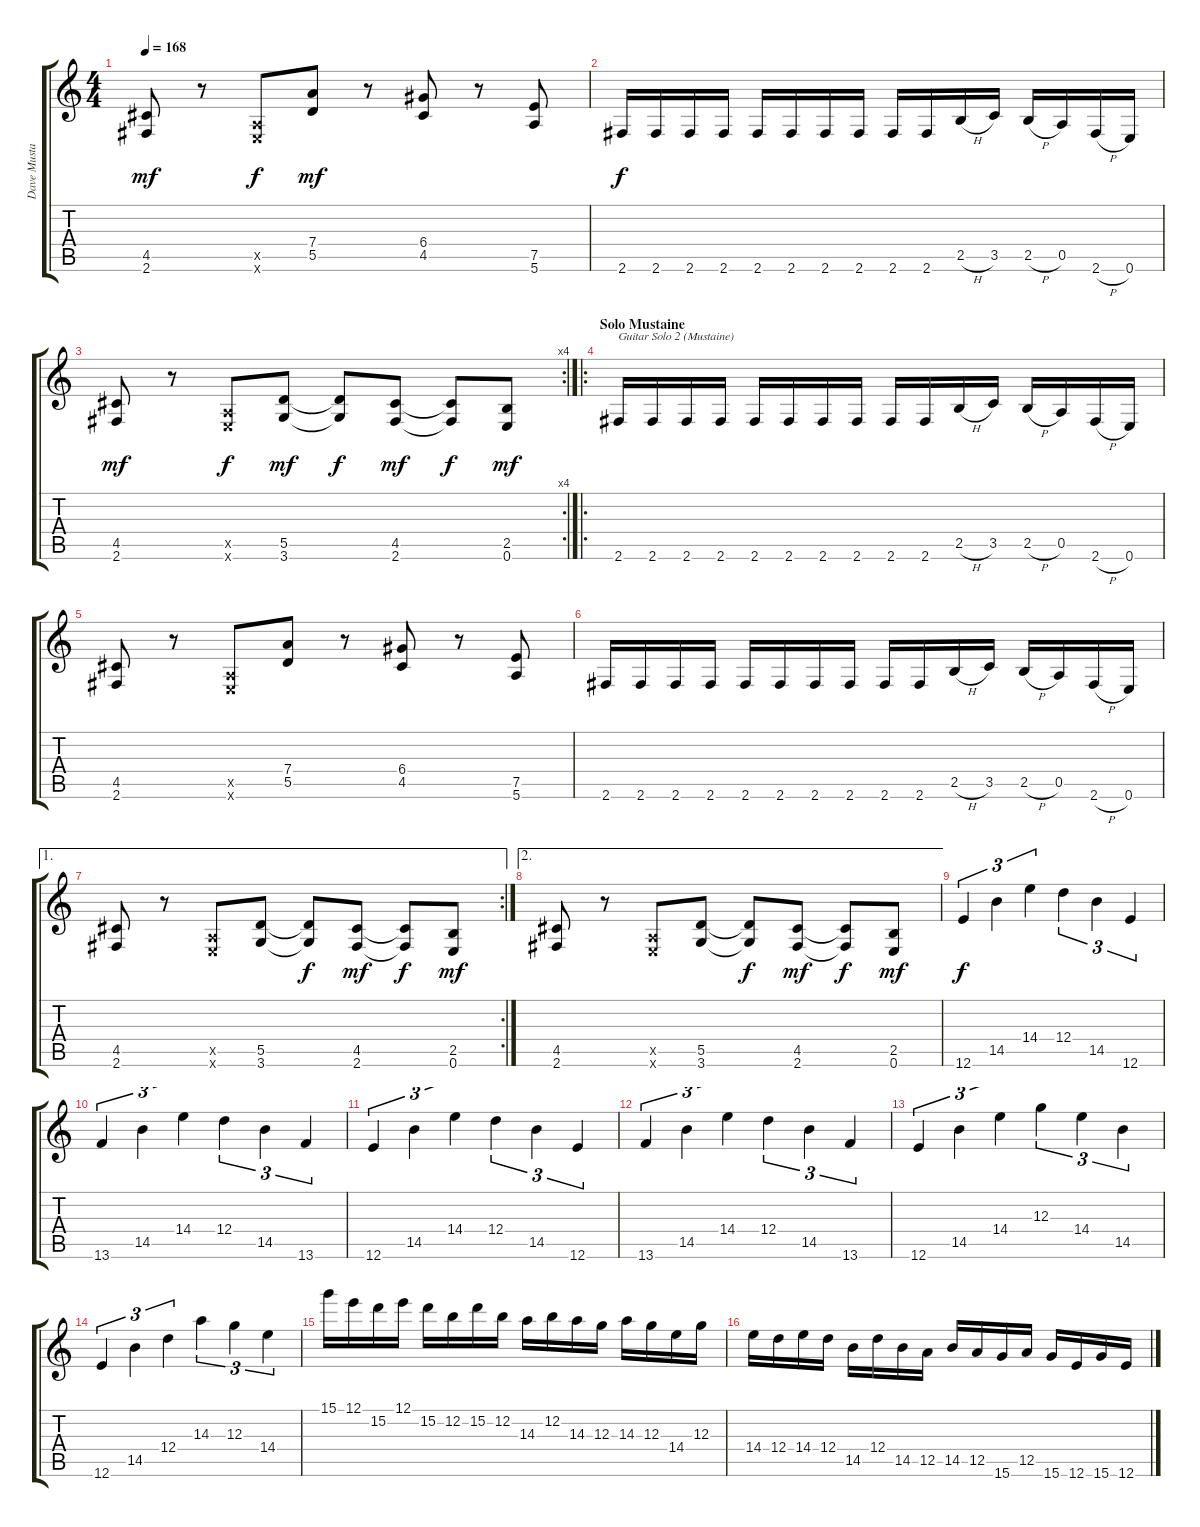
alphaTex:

\track ("Dave Mustaine" "Dave Musta") {instrument distortionguitar}
\staff {score tabs}
\tuning (E4 B3 G3 D3 A2 E2) {hide}
\ts (4 4)
\tempo 168
\clef g2
\ks c
(4.5 2.6).8{dy mf} r.8 (0.5{x} 0.6{x}).8{dy f} (7.4 5.5).8{dy mf} r.8 (6.4 4.5).8 r.8 (7.5 5.6).8 |
2.6.16{dy f} 2.6.16 2.6.16 2.6.16 2.6.16 2.6.16 2.6.16 2.6.16 2.6.16 2.6.16 2.5{h}.16 3.5.16 2.5{h}.16 0.5.16 2.6{h}.16 0.6.16 |
\rc 4
(4.5 2.6).8{dy mf} r.8 (0.5{x} 0.6{x}).8{dy f} (5.5 3.6).8{dy mf} (5.5{t} 3.6{t}).8{dy f} (4.5 2.6).8{dy mf} (4.5{t} 2.6{t}).8{dy f} (2.5 0.6).8{dy mf} |
\ro
\section ("" "Solo Mustaine")
2.6.16{txt "Guitar Solo 2 (Mustaine)"} 2.6.16 2.6.16 2.6.16 2.6.16 2.6.16 2.6.16 2.6.16 2.6.16 2.6.16 2.5{h}.16 3.5.16 2.5{h}.16 0.5.16 2.6{h}.16 0.6.16 |
(4.5 2.6).8 r.8 (0.5{x} 0.6{x}).8 (7.4 5.5).8 r.8 (6.4 4.5).8 r.8 (7.5 5.6).8 |
2.6.16 2.6.16 2.6.16 2.6.16 2.6.16 2.6.16 2.6.16 2.6.16 2.6.16 2.6.16 2.5{h}.16 3.5.16 2.5{h}.16 0.5.16 2.6{h}.16 0.6.16 |
\ae 1
\rc 2
(4.5 2.6).8 r.8 (0.5{x} 0.6{x}).8 (5.5 3.6).8 (5.5{t} 3.6{t}).8{dy f} (4.5 2.6).8{dy mf} (4.5{t} 2.6{t}).8{dy f} (2.5 0.6).8{dy mf} |
\ae 2
(4.5 2.6).8 r.8 (0.5{x} 0.6{x}).8 (5.5 3.6).8 (5.5{t} 3.6{t}).8{dy f} (4.5 2.6).8{dy mf} (4.5{t} 2.6{t}).8{dy f} (2.5 0.6).8{dy mf} |
12.6.4{tu (3 2) dy f} 14.5.4{tu (3 2)} 14.4.4{tu (3 2)} 12.4.4{tu (3 2)} 14.5.4{tu (3 2)} 12.6.4{tu (3 2)} |
13.6.4{tu (3 2)} 14.5.4{tu (3 2)} 14.4.4{tu (3 2)} 12.4.4{tu (3 2)} 14.5.4{tu (3 2)} 13.6.4{tu (3 2)} |
12.6.4{tu (3 2)} 14.5.4{tu (3 2)} 14.4.4{tu (3 2)} 12.4.4{tu (3 2)} 14.5.4{tu (3 2)} 12.6.4{tu (3 2)} |
13.6.4{tu (3 2)} 14.5.4{tu (3 2)} 14.4.4{tu (3 2)} 12.4.4{tu (3 2)} 14.5.4{tu (3 2)} 13.6.4{tu (3 2)} |
12.6.4{tu (3 2)} 14.5.4{tu (3 2)} 14.4.4{tu (3 2)} 12.3.4{tu (3 2)} 14.4.4{tu (3 2)} 14.5.4{tu (3 2)} |
12.6.4{tu (3 2)} 14.5.4{tu (3 2)} 12.4.4{tu (3 2)} 14.3.4{tu (3 2)} 12.3.4{tu (3 2)} 14.4.4{tu (3 2)} |
15.1.16 12.1.16 15.2.16 12.1.16 15.2.16 12.2.16 15.2.16 12.2.16 14.3.16 12.2.16 14.3.16 12.3.16 14.3.16 12.3.16 14.4.16 12.3.16 |
14.4.16 12.4.16 14.4.16 12.4.16 14.5.16 12.4.16 14.5.16 12.5.16 14.5.16 12.5.16 15.6.16 12.5.16 15.6.16 12.6.16 15.6.16 12.6.16
